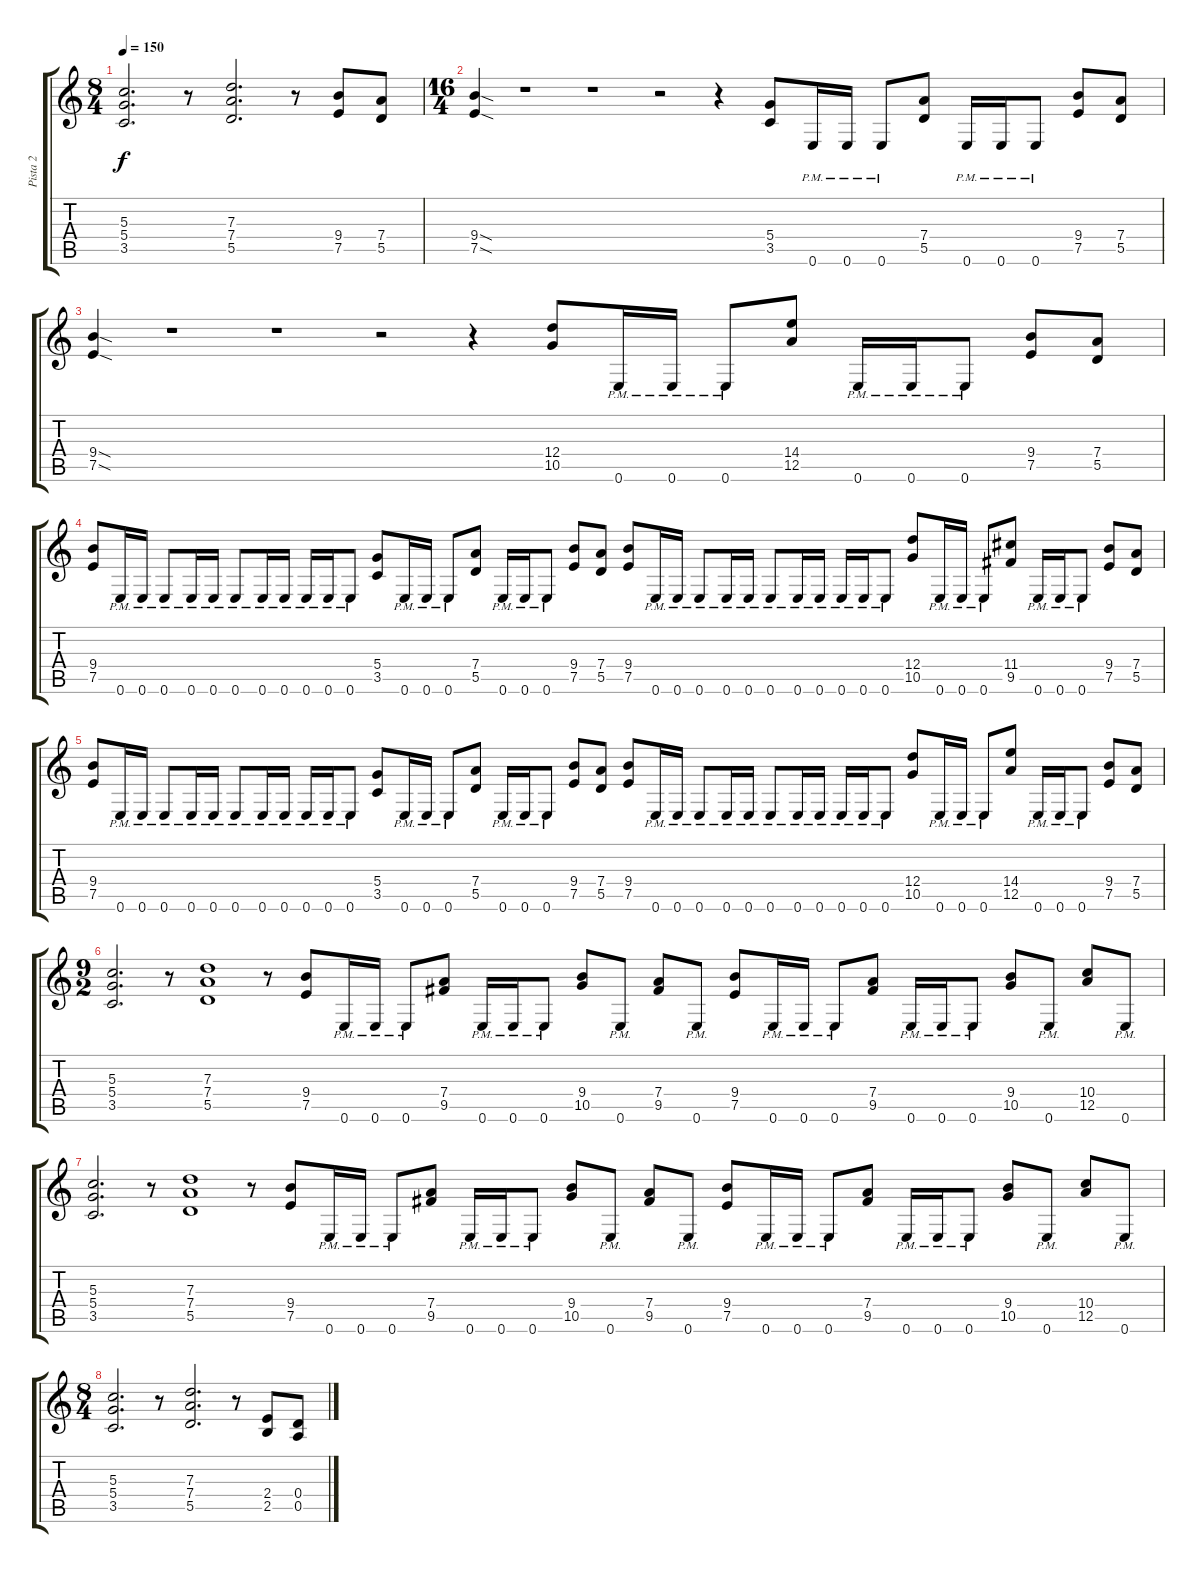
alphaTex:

\track ("Pista 2" "Pista 2") {instrument overdrivenguitar}
\staff {score tabs}
\tuning (E4 B3 G3 D3 A2 E2) {hide}
\ts (8 4)
\tempo 150
\clef g2
\ks c
(5.3 5.4 3.5).2{d dy f} r.8 (7.3 7.4 5.5).2{d} r.8 (9.4 7.5).8 (7.4 5.5).8 |
\ts (16 4)
(9.4{sod} 7.5{sod}).4 r.1 r.1 r.2 r.4 (5.4 3.5).8 0.6{pm}.16 0.6{pm}.16 0.6{pm}.8 (7.4 5.5).8 0.6{pm}.16 0.6{pm}.16 0.6{pm}.8 (9.4 7.5).8 (7.4 5.5).8 |
(9.4{sod} 7.5{sod}).4 r.1 r.1 r.2 r.4 (12.4 10.5).8 0.6{pm}.16 0.6{pm}.16 0.6{pm}.8 (14.4 12.5).8 0.6{pm}.16 0.6{pm}.16 0.6{pm}.8 (9.4 7.5).8 (7.4 5.5).8 |
(9.4 7.5).8 0.6{pm}.16 0.6{pm}.16 0.6{pm}.8 0.6{pm}.16 0.6{pm}.16 0.6{pm}.8 0.6{pm}.16 0.6{pm}.16 0.6{pm}.16 0.6{pm}.16 0.6{pm}.8 (5.4 3.5).8 0.6{pm}.16 0.6{pm}.16 0.6{pm}.8 (7.4 5.5).8 0.6{pm}.16 0.6{pm}.16 0.6{pm}.8 (9.4 7.5).8 (7.4 5.5).8 (9.4 7.5).8 0.6{pm}.16 0.6{pm}.16 0.6{pm}.8 0.6{pm}.16 0.6{pm}.16 0.6{pm}.8 0.6{pm}.16 0.6{pm}.16 0.6{pm}.16 0.6{pm}.16 0.6{pm}.8 (12.4 10.5).8 0.6{pm}.16 0.6{pm}.16 0.6{pm}.8 (11.4 9.5).8 0.6{pm}.16 0.6{pm}.16 0.6{pm}.8 (9.4 7.5).8 (7.4 5.5).8 |
(9.4 7.5).8 0.6{pm}.16 0.6{pm}.16 0.6{pm}.8 0.6{pm}.16 0.6{pm}.16 0.6{pm}.8 0.6{pm}.16 0.6{pm}.16 0.6{pm}.16 0.6{pm}.16 0.6{pm}.8 (5.4 3.5).8 0.6{pm}.16 0.6{pm}.16 0.6{pm}.8 (7.4 5.5).8 0.6{pm}.16 0.6{pm}.16 0.6{pm}.8 (9.4 7.5).8 (7.4 5.5).8 (9.4 7.5).8 0.6{pm}.16 0.6{pm}.16 0.6{pm}.8 0.6{pm}.16 0.6{pm}.16 0.6{pm}.8 0.6{pm}.16 0.6{pm}.16 0.6{pm}.16 0.6{pm}.16 0.6{pm}.8 (12.4 10.5).8 0.6{pm}.16 0.6{pm}.16 0.6{pm}.8 (14.4 12.5).8 0.6{pm}.16 0.6{pm}.16 0.6{pm}.8 (9.4 7.5).8 (7.4 5.5).8 |
\ts (9 2)
(5.3 5.4 3.5).2{d} r.8 (7.3 7.4 5.5).1 r.8 (9.4 7.5).8 0.6{pm}.16 0.6{pm}.16 0.6{pm}.8 (7.4 9.5).8 0.6{pm}.16 0.6{pm}.16 0.6{pm}.8 (9.4 10.5).8 0.6{pm}.8 (7.4 9.5).8 0.6{pm}.8 (9.4 7.5).8 0.6{pm}.16 0.6{pm}.16 0.6{pm}.8 (7.4 9.5).8 0.6{pm}.16 0.6{pm}.16 0.6{pm}.8 (9.4 10.5).8 0.6{pm}.8 (10.4 12.5).8 0.6{pm}.8 |
(5.3 5.4 3.5).2{d} r.8 (7.3 7.4 5.5).1 r.8 (9.4 7.5).8 0.6{pm}.16 0.6{pm}.16 0.6{pm}.8 (7.4 9.5).8 0.6{pm}.16 0.6{pm}.16 0.6{pm}.8 (9.4 10.5).8 0.6{pm}.8 (7.4 9.5).8 0.6{pm}.8 (9.4 7.5).8 0.6{pm}.16 0.6{pm}.16 0.6{pm}.8 (7.4 9.5).8 0.6{pm}.16 0.6{pm}.16 0.6{pm}.8 (9.4 10.5).8 0.6{pm}.8 (10.4 12.5).8 0.6{pm}.8 |
\ts (8 4)
(5.3 5.4 3.5).2{d} r.8 (7.3 7.4 5.5).2{d} r.8 (2.4 2.5).8 (0.4 0.5).8
